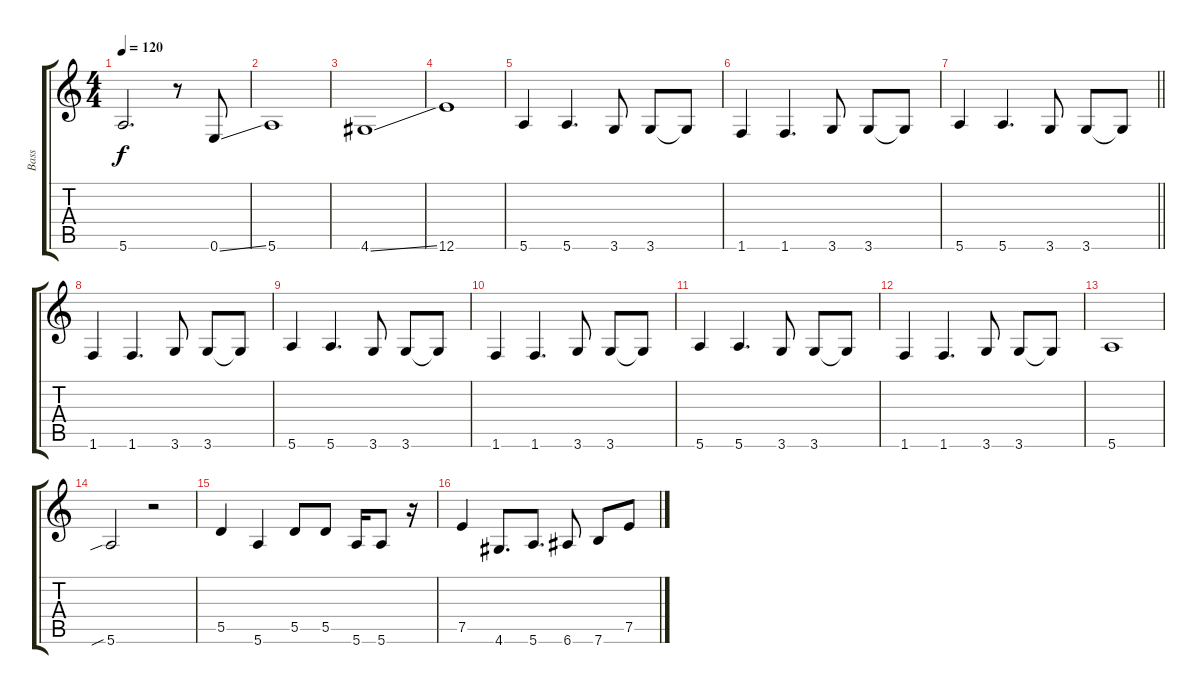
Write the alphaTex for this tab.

\track ("Bass" "Bass") {instrument electricbassfinger}
\staff {score tabs}
\tuning (E4 B3 G3 D3 A2 E2) {hide}
\ts (4 4)
\tempo 120
\clef g2
\ks c
5.6.2{d dy f} r.8 0.6{ss}.8 |
5.6.1 |
4.6{ss}.1 |
12.6.1 |
5.6.4 5.6.4{d} 3.6.8 3.6.8 3.6{t}.8 |
1.6.4 1.6.4{d} 3.6.8 3.6.8 3.6{t}.8 |
\barLineRight lightlight
5.6.4 5.6.4{d} 3.6.8 3.6.8 3.6{t}.8 |
1.6.4 1.6.4{d} 3.6.8 3.6.8 3.6{t}.8 |
5.6.4 5.6.4{d} 3.6.8 3.6.8 3.6{t}.8 |
1.6.4 1.6.4{d} 3.6.8 3.6.8 3.6{t}.8 |
5.6.4 5.6.4{d} 3.6.8 3.6.8 3.6{t}.8 |
1.6.4 1.6.4{d} 3.6.8 3.6.8 3.6{t}.8 |
5.6.1 |
5.6{sib}.2 r.2 |
5.5.4 5.6.4 5.5.8 5.5.8 5.6.16 5.6.8 r.16 |
7.5.4 4.6.8{d} 5.6.8{d} 6.6.8 7.6.8 7.5.8
